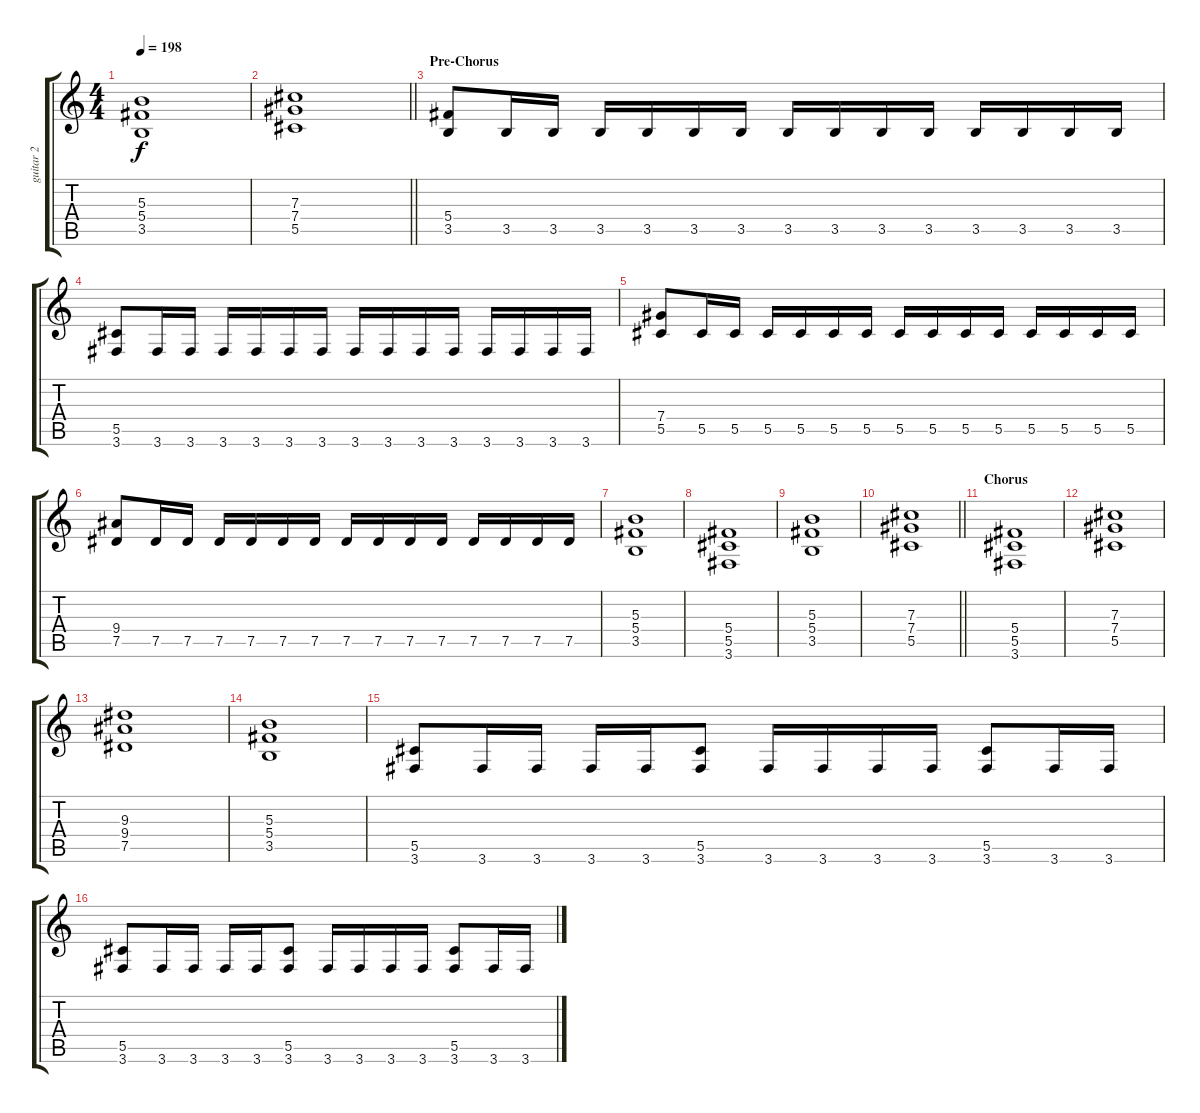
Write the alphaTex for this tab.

\track ("guitar 2" "guitar 2") {instrument distortionguitar}
\staff {score tabs}
\tuning (Eb4 Bb3 Gb3 Db3 Ab2 Eb2) {hide}
\ts (4 4)
\tempo 198
\clef g2
\ks c
(5.3 5.4 3.5).1{dy f} |
\barLineRight lightlight
(7.3 7.4 5.5).1 |
\section ("" "Pre-Chorus")
(5.4 3.5).8 3.5.16 3.5.16 3.5.16 3.5.16 3.5.16 3.5.16 3.5.16 3.5.16 3.5.16 3.5.16 3.5.16 3.5.16 3.5.16 3.5.16 |
(5.5 3.6).8 3.6.16 3.6.16 3.6.16 3.6.16 3.6.16 3.6.16 3.6.16 3.6.16 3.6.16 3.6.16 3.6.16 3.6.16 3.6.16 3.6.16 |
(7.4 5.5).8 5.5.16 5.5.16 5.5.16 5.5.16 5.5.16 5.5.16 5.5.16 5.5.16 5.5.16 5.5.16 5.5.16 5.5.16 5.5.16 5.5.16 |
(9.4 7.5).8 7.5.16 7.5.16 7.5.16 7.5.16 7.5.16 7.5.16 7.5.16 7.5.16 7.5.16 7.5.16 7.5.16 7.5.16 7.5.16 7.5.16 |
(5.3 5.4 3.5).1 |
(5.4 5.5 3.6).1 |
(5.3 5.4 3.5).1 |
\barLineRight lightlight
(7.3 7.4 5.5).1 |
\section ("" "Chorus")
(5.4 5.5 3.6).1 |
(7.3 7.4 5.5).1 |
(9.3 9.4 7.5).1 |
(5.3 5.4 3.5).1 |
(5.5 3.6).8 3.6.16 3.6.16 3.6.16 3.6.16 (5.5 3.6).8 3.6.16 3.6.16 3.6.16 3.6.16 (5.5 3.6).8 3.6.16 3.6.16 |
(5.5 3.6).8 3.6.16 3.6.16 3.6.16 3.6.16 (5.5 3.6).8 3.6.16 3.6.16 3.6.16 3.6.16 (5.5 3.6).8 3.6.16 3.6.16
